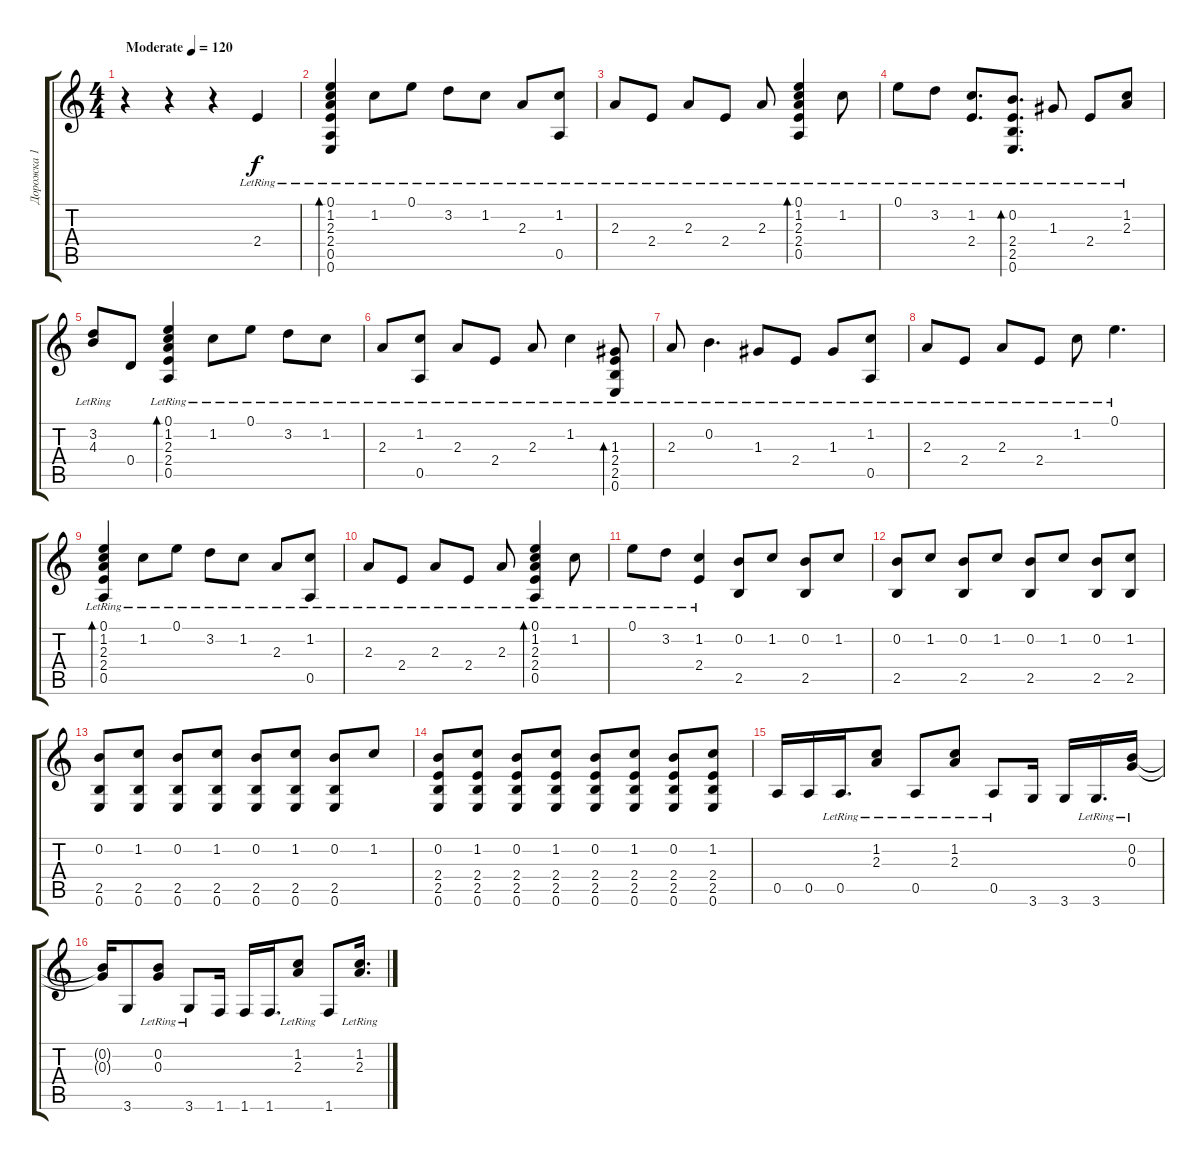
\track ("Дорожка 1" "Дорожка 1") {instrument acousticguitarsteel}
\staff {score tabs}
\tuning (E4 B3 G3 D3 A2 E2) {hide}
\ts (4 4)
\tempo (120 "Moderate")
\clef g2
\ks c
r.4{dy f instrument acousticguitarsteel} r.4 r.4 2.4{lr}.4 |
(0.1{lr} 1.2{lr} 2.3{lr} 2.4{lr} 0.5{lr} 0.6{lr}).4{bd 240} 1.2{lr}.8 0.1{lr}.8 3.2{lr}.8 1.2{lr}.8 2.3{lr}.8 (1.2{lr} 0.5).8 |
2.3{lr}.8 2.4{lr}.8 2.3{lr}.8 2.4{lr}.8 2.3{lr}.8 (0.1{lr} 1.2{lr} 2.3{lr} 2.4{lr} 0.5{lr}).4{bd 240} 1.2{lr}.8 |
0.1{lr}.8 3.2{lr}.8 (1.2{lr} 2.4).8{d} (0.2{lr} 2.4 2.5{lr} 0.6{lr}).8{d bd 240} 1.3{lr}.8 2.4{lr}.8 (1.2{lr} 2.3{lr}).8 |
(3.2{lr} 4.3{lr}).8 0.4.8 (0.1{lr} 1.2{lr} 2.3{lr} 2.4{lr} 0.5{lr}).4{bd 240} 1.2{lr}.8 0.1{lr}.8 3.2{lr}.8 1.2{lr}.8 |
2.3{lr}.8 (1.2{lr} 0.5{lr}).8 2.3{lr}.8 2.4{lr}.8 2.3{lr}.8 1.2{lr}.4 (1.3{lr} 2.4{lr} 2.5{lr} 0.6{lr}).8{bd 240} |
2.3{lr}.8 0.2{lr}.4{d} 1.3{lr}.8 2.4{lr}.8 1.3{lr}.8 (1.2{lr} 0.5{lr}).8 |
2.3{lr}.8 2.4{lr}.8 2.3{lr}.8 2.4{lr}.8 1.2{lr}.8 0.1{lr}.4{d} |
(0.1{lr} 1.2{lr} 2.3{lr} 2.4{lr} 0.5{lr}).4{bd 240} 1.2{lr}.8 0.1{lr}.8 3.2{lr}.8 1.2{lr}.8 2.3{lr}.8 (1.2{lr} 0.5).8 |
2.3{lr}.8 2.4{lr}.8 2.3{lr}.8 2.4{lr}.8 2.3{lr}.8 (0.1{lr} 1.2{lr} 2.3{lr} 2.4{lr} 0.5{lr}).4{bd 240} 1.2{lr}.8 |
0.1{lr}.8 3.2{lr}.8 (1.2{lr} 2.4{lr}).4 (0.2 2.5).8 1.2.8 (0.2 2.5).8 1.2.8 |
(0.2 2.5).8 1.2.8 (0.2 2.5).8 1.2.8 (0.2 2.5).8 1.2.8 (0.2 2.5).8 (1.2 2.5).8 |
(0.2 2.5 0.6).8 (1.2 2.5 0.6).8 (0.2 2.5 0.6).8 (1.2 2.5 0.6).8 (0.2 2.5 0.6).8 (1.2 2.5 0.6).8 (0.2 2.5 0.6).8 1.2.8 |
(0.2 2.4 2.5 0.6).8 (1.2 2.4 2.5 0.6).8 (0.2 2.4 2.5 0.6).8 (1.2 2.4 2.5 0.6).8 (0.2 2.4 2.5 0.6).8 (1.2 2.4 2.5 0.6).8 (0.2 2.4 2.5 0.6).8 (1.2 2.4 2.5 0.6).8 |
0.5.16 0.5.16 0.5{lr}.16{d} (1.2{lr} 2.3{lr}).8 0.5{lr}.8 (1.2{lr} 2.3{lr}).8 0.5{lr}.8 3.6.16 3.6.16 3.6{lr}.16{d} (0.2{lr} 0.3{lr}).16 |
(0.2{t} 0.3{t}).16 3.6.8 (0.2{lr} 0.3{lr}).8 3.6{lr}.8 1.6.16 1.6.16 1.6.16{d} (1.2{lr} 2.3{lr}).8 1.6.8 (1.2{lr} 2.3{lr}).16{d}
